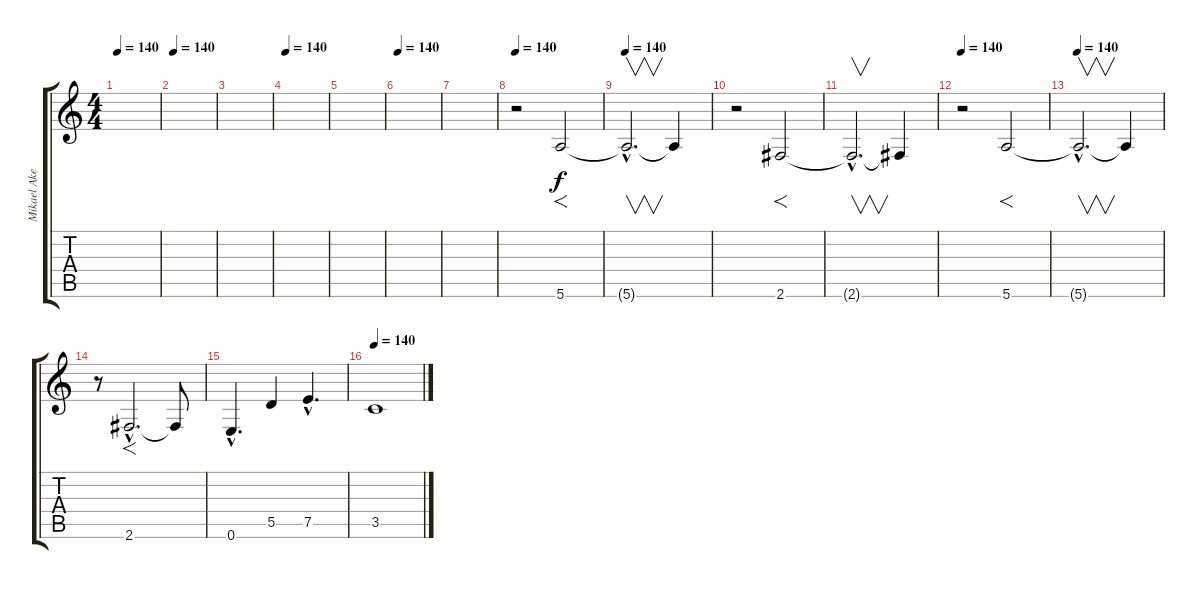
\track ("Mikael Akerfeldt" "Mikael Ake") {instrument distortionguitar}
\staff {score tabs}
\tuning (E4 B3 G3 D3 A2 E2) {hide}
\ts (4 4)
\tempo 140
\clef g2
\ks c
|
\tempo 140
|
|
\tempo 140
|
|
\tempo 140
|
|
\tempo 140
r.2{volume 12} 5.6.2{f} |
\tempo 140
5.6{hac t}.2{v d} 5.6{t}.4 |
r.2 2.6.2{f} |
2.6{hac t}.2{v d} 2.6{t}.4 |
\tempo 140
r.2 5.6.2{f} |
\tempo 140
5.6{hac t}.2{v d} 5.6{t}.4 |
r.8 2.6{hac}.2{f d} 2.6{t}.8 |
0.6{hac}.4{d volume 14} 5.5.4 7.5{hac}.4{d} |
\tempo 140
3.5.1
